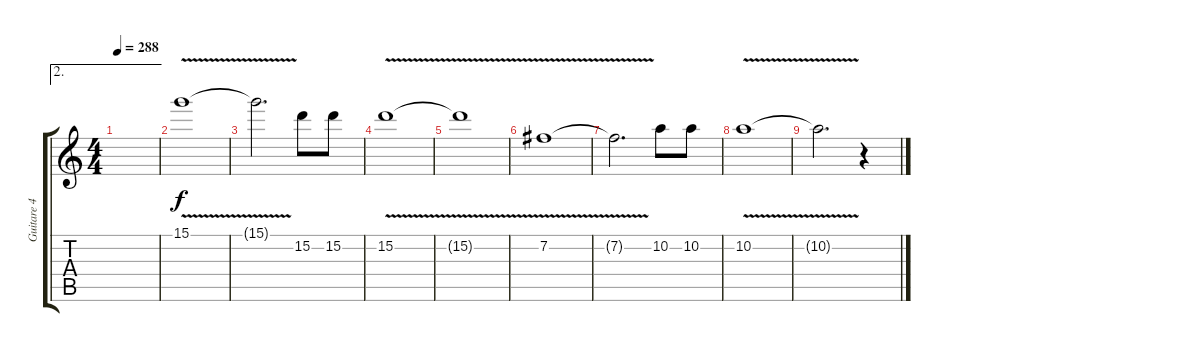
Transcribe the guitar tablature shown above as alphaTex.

\track ("Guitare 4" "Guitare 4") {instrument distortionguitar}
\staff {score tabs}
\tuning (E4 B3 G3 D3 A2 E2) {hide}
\ae 2
\ts (4 4)
\tempo 288
\clef g2
\ks c
|
15.1{v}.1 |
15.1{t}.2{d} 15.2.8 15.2.8 |
15.2{v}.1 |
15.2{t}.1 |
7.2{v}.1 |
7.2{t}.2{d} 10.2.8 10.2.8 |
10.2{v}.1 |
10.2{t}.2{d} r.4
